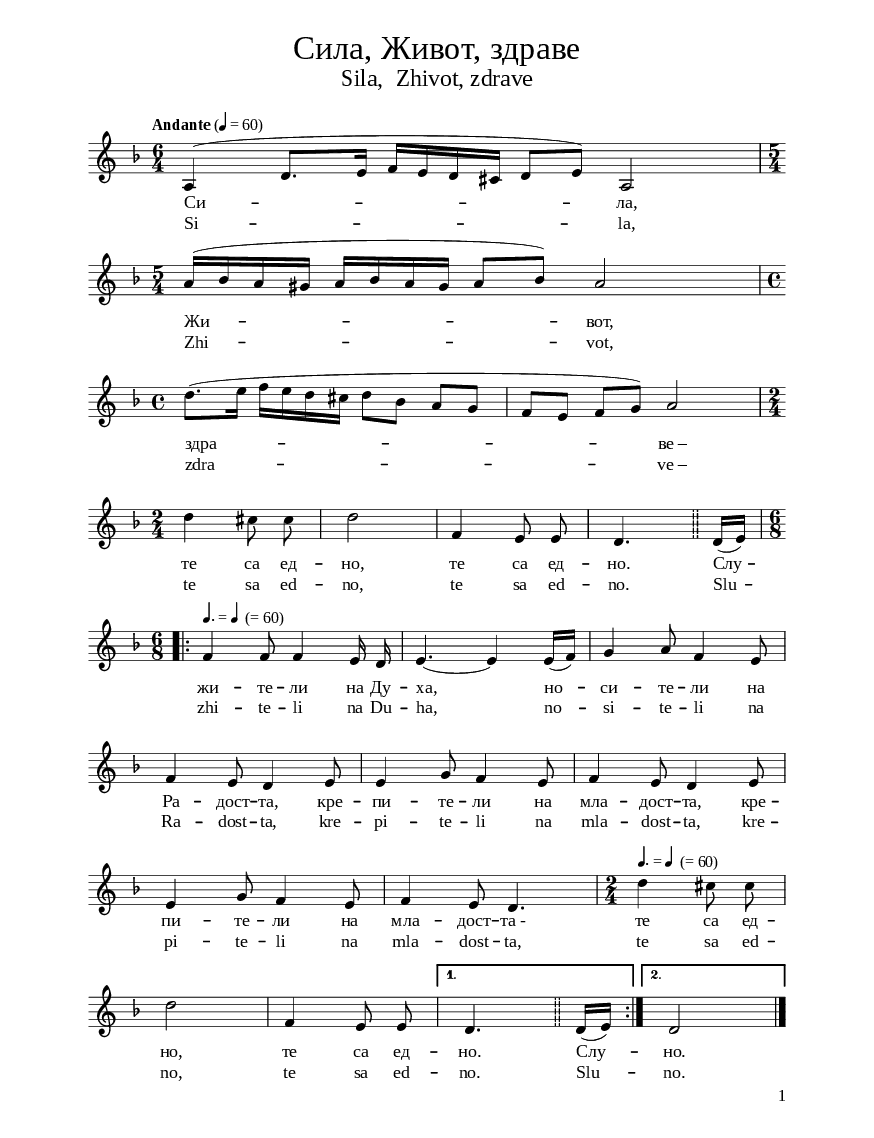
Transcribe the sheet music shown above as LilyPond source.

\version "2.24.0"

\include "include/globals.ily"

\bookpart {
  \include "include/bookpart-paper.ily"
  \score {
    \include "include/score-layout.ily"

    \new Voice \absolute {
      \clef treble
      \key d \minor
      \time 6/4
      \tempoFunc "Andante" 4 "60"

      \slurUp a4 ( d'8. e'16 f' e' d' cis' d'8 e' ) a2 \break 

      \time 5/4  a'16 ( bes' a' gis' a' bes' a' gis' a'8 bes' ) a'2 \break |


      \time 4/4  d''8. ( e''16 f'' e'' d'' cis'' \autoBeamOff d''8 [bes'] a' [g']| f'8 [e'] f' [g'] ) a'2 \break |

      \slurNeutral \time 2/4 d''4  cis''8 \noBeam cis'' | d''2  | f'4 e'8 e' | d'4. \bar "!!" d'16 [( e' )] \break |

      \time 6/8  \repeat volta 2 {
        | f'4^\markup {
          % make tempo notes
          \concat {
            \teeny \general-align #Y #DOWN \note {4.} #0.8
            \normal-text { " = " }
            \teeny \general-align #Y #DOWN \note {4} #0.8
            \normal-text { "  (= 60)" }
          }
        }
        
        
         f'8 f'4 e'16 \noBeam d' |e'4. ~ e'4 e'16 [( f' )] | g'4 a'8 f'4 e'8 \break |

        f'4 e'8 d'4 e'8 |  e'4 g'8 f'4 e'8 | f'4 e'8 d'4 e'8 \break |

        e'4 g'8 f'4 e'8 | f'4 e'8 d'4. | \time 2/4 d''4^\markup {
          % make tempo notes
          \concat {
            \teeny \general-align #Y #DOWN \note {4.} #0.8
            \normal-text { " = " }
            \teeny \general-align #Y #DOWN \note {4} #0.8
            \normal-text { "  (= 60)" }
          }
        }
        
         cis''8 \noBeam cis'' \break |

        d''2 | f'4 e'8 \noBeam e' |
      } \alternative { { d'4. \bar "!" \bar "!!" d'16 [( e'16 )] } { d'2 } } \bar "|."

    }

    \addlyrics {Си -- ла, Жи
  -- вот, здра -- "ве –" те са ед -- но, те са ед --
  но. Слу -- жи -- те -- ли на Ду -- ха, но -- си
  -- те -- ли на Ра -- дост -- та, кре -- пи -- те
  -- ли на мла -- дост -- та, кре -- пи -- те -- ли
  на мла -- дост -- "та -" те са ед -- но, те са ед
  -- но. Слу -- но.}
    \addlyrics {Si --  la,  Zhi --
   vot,  zdra --  "ve –"  te sa ed --  no,  te sa ed --  no.  Slu -- zhi
  -- te -- li na Du --  ha,  no -- si -- te -- li na Ra -- dost --
   ta,  kre -- pi -- te -- li na mla -- dost --  ta,  kre -- pi -- te
  -- li na mla -- dost --  ta,  te sa ed --  no,  te sa ed --  no. 
  Slu --  no. }

    \header {
      title = \titleFunc "Сила, Живот, здраве" "Sila,  Zhivot, zdrave"
    }

    \midi{}

  } % score

  \pageBreak



  % include foreign translation(s) of the song
  \version "2.24.0"

\markup \fill-line { \fontsize #deTitleFontSize "Kraft, Leben, Gesundheit" }
\markup \null
\markup \null
\markup \fontsize #deCoupletFontSize {
  \hspace #20
  \override #`(baseline-skip . ,deCoupletBaselineSkip)

  \column {    
     
  \line { " "Kraft, Leben, Gesundheit –}

  \line { " "sie sind eins. }

  \line { " "Diener des Geistes, }

  \line { " "Überbringer der Freude, }

  \line { " "Stütze der Jugend, }

  \line { " "Stütze der Jugend, }

  \line { " "sie sind eins. }
     
      
       
    }
    
    
}


} % bookpart
